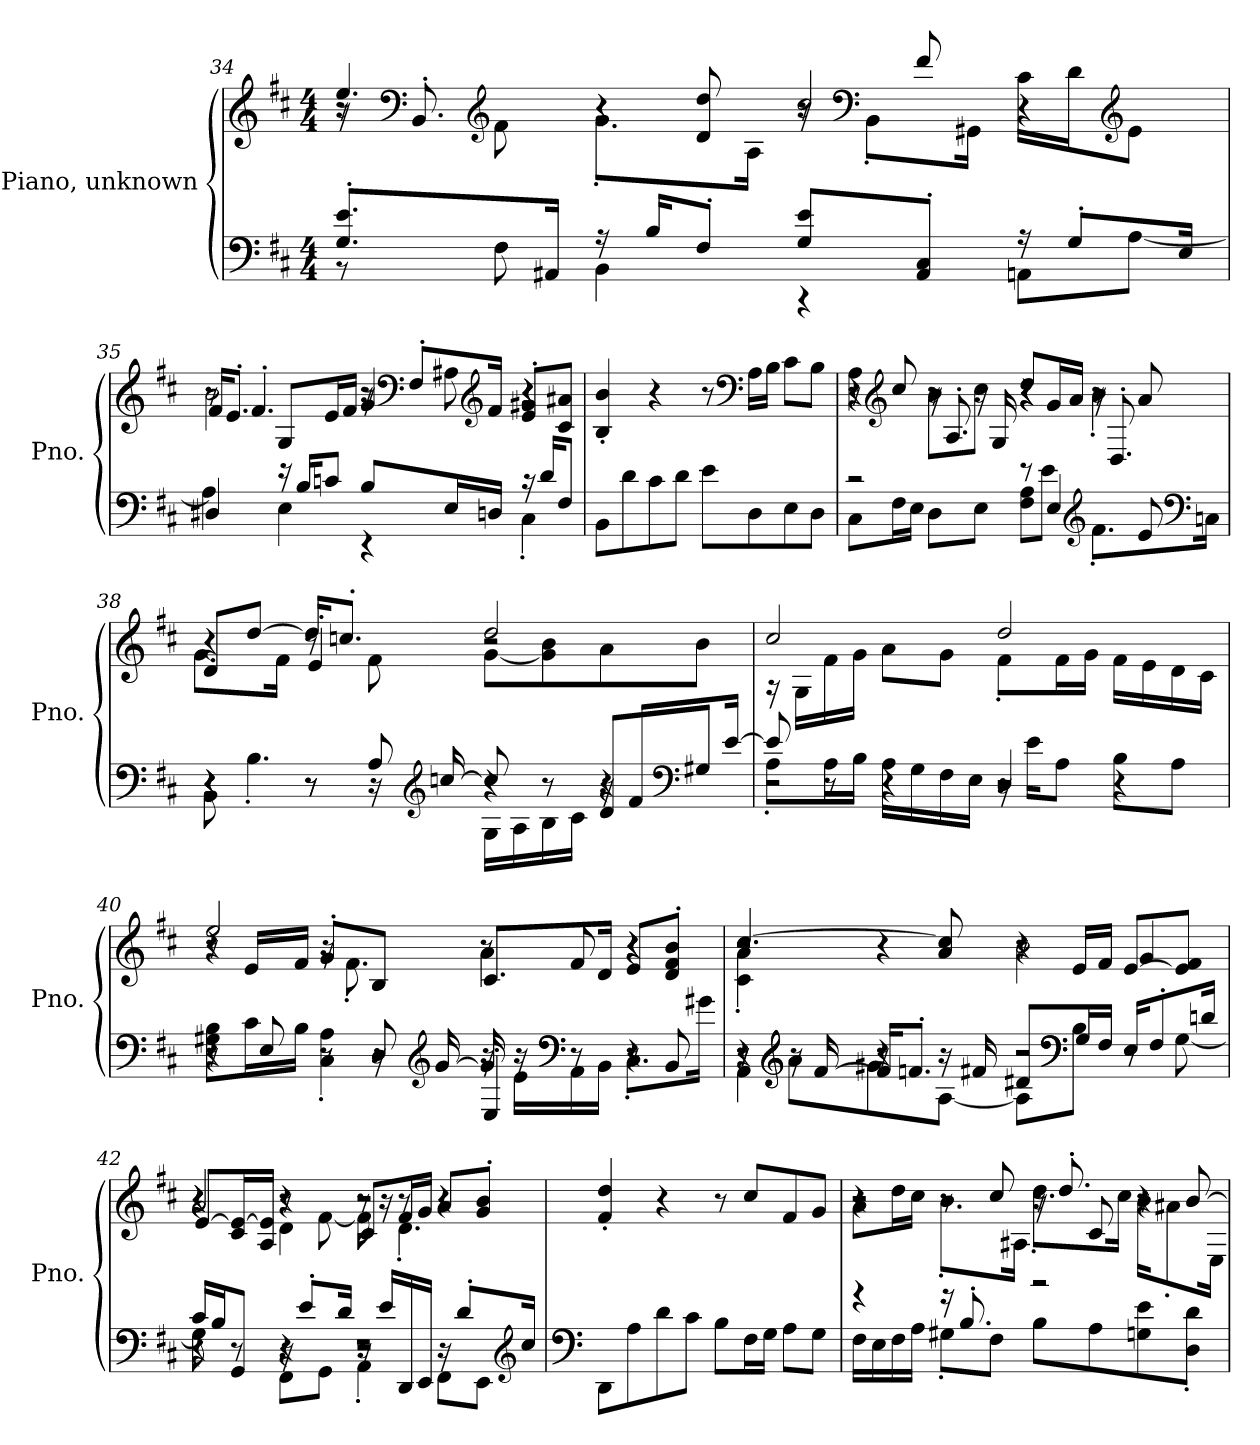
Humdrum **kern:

**kern	**kern
*part1	*part1
*staff2	*staff1
*I"Piano, unknown	*
*I'Pno.	*
!!LO:PB:g=z
*clefF4	*clefG2
*k[f#c#]	*k[f#c#]
*M4/4	*M4/4
=34	=34
*^	*^
*	*	*	*^
8.G/' 8.e/'L	8r	4.ee/	8r	16r
*	*	*clefF4	*	*
.	.	.	.	8.BB'/
*	*	*clefG2	*	*
.	8F#\	.	8f#\	.
16AA#X/Jk	.	.	.	.
16r	4BB\	.	8.g'\L	4r
16B/KL	.	.	.	.
8F#'/J	.	8d/ 8dd/	.	.
.	.	.	16A\Jk	.
8G/ 8e/L	4r	2cc#/	16r	8r
*	*	*clefF4	*	*
.	.	.	8BB'\L	.
8AA#/' 8C#/'J	.	.	.	8f#/
.	.	.	16GG#X\Jk	.
16r	8AAn\L	.	16c#\LL	4r
8G'/L	.	.	16d\J	.
*	*	*clefG2	*	*
.	[8A\J	.	8e\J	.
16E/Jk	.	.	.	.
!!LO:LB:g=z	!!	!!
=35	=35	=35	=35	=35
4D#X/	4A\]	8r	2b\	16f#/KL
.	.	.	.	8.e'/J
.	.	4.f#'/	.	.
16r	4E\	.	.	8G/L
16B/KL	.	.	.	.
8cn/J	.	.	.	16e/L
.	.	.	.	16f#/JJ
8B/L	4r	4g/	8r	16r
*	*	*clefF4	*	*
.	.	.	.	8F#'/L
16E/L	.	.	8A#X\	.
*	*	*clefG2	*	*
16Dn/JJ	.	.	.	16f#/Jk
16r	4C#'\	4r	4r	8e/' 8g#X/'L
16d/KL	.	.	.	.
8F#/J	.	.	.	8c#/ 8a#X/J
*v	*v	*	*	*
*	*v	*v	*v
=36	=36
8BB\L	4B/' 4b/'
8d\	.
8c#\	4r
8d\J	.
8e\L	8r
*	*clefF4
8D\	16A\LL
.	16B\JJ
8E\	8c#\L
8D\J	8B\J
!!LO:LB:g=z
=37	=37
*^	*^
*	*	*	*^
2r	8C#\L	8r	4A\	4r
*	*	*clefG2	*	*
.	16F#\L	8cc#/	.	.
.	16E\JJ	.	.	.
.	8D\L	8r	8b\L	16r
.	.	.	.	8.A'/
.	8E\J	16r	8cc#\J	.
.	.	16G/	.	.
8r	8F#\ 8A\L	8dd/L	4r	4r
4E/	8e\J	16g/L	.	.
.	.	16a/JJ	.	.
*clefG2	*	*	*	*
.	8.f#'\L	8r	4b'\	16r
.	.	.	.	8.D'/
8e/	.	8a/	.	.
*clefF4	*	*	*	*
.	16Cn\Jk	.	.	.
!!LO:LB:g=z	!!	!!
=38	=38	=38	=38	=38
*	*^	*	*	*
4r	8BB\	4r	8d/L	8.g\L	4r
.	4.B'\	.	[8dd/J	.	.
.	.	.	.	16f#\Jk	.
8r	.	8r	16dd/KL]	8r	4e'/
.	.	.	8.ccn'/J	.	.
16r	.	8A/	.	8f#\	.
*clefG2	*	*	*	*	*
[16ccn/	.	.	.	.	.
8cc/]	16G\LL	4r	2dd/	[8g\L	2r
.	16A\	.	.	.	.
8r	16B\	.	.	8g\] 8b\	.
.	16c#\JJ	.	.	.	.
16r	4r	8d/L	.	8a\	.
8f#/L	.	.	.	.	.
*clefF4	*	*	*	*	*
.	.	8G#X/J	.	8b\J	.
[16e/Jk	.	.	.	.	.
*	*	*	*	*v	*v
=39	=39	=39	=39	=39
8e/]	8A'\L	2r	2cc#/	16r
.	.	.	.	16G\LL
8r	16A\L	.	.	16f#\
.	16B\JJ	.	.	16g\JJ
4r	16A\LL	.	.	8a\L
.	16G\	.	.	.
.	16F#\	.	.	8g\J
.	16E\JJ	.	.	.
2r	16r	4D/	2dd/	8f#'\L
.	16e\KL	.	.	.
.	8A\J	.	.	16f#\L
.	.	.	.	16g\JJ
.	8B\L	4r	.	16f#\LL
.	.	.	.	16e\
.	8A\J	.	.	16d\
.	.	.	.	16c#\JJ
!!LO:LB:g=z
=40	=40	=40	=40	=40
*	*	*	*	*^
4r	8G#X\ 8B\L	8r	2ee/	4r	8r
.	16c#\L	8E/	.	.	16e/LL
.	16B\JJ	.	.	.	16f#/JJ
8r	4C#\' 4A\'	8r	.	16r	8g'/L
.	.	.	.	8.f#'\	.
16r	.	8D/	.	.	8B/J
*clefG2	*	*	*	*	*
[16g/	.	.	.	.	.
16g/]	16r	4E'/	8r	4a\	8.c#/L
16r	16e\LL	.	.	.	.
*clefF4	*	*	*	*	*
8r	16AA\	.	8f#/	.	.
.	16BB\JJ	.	.	.	16d/Jk
4r	8.C#'\L	8r	4r	4r	8e/L
.	.	8BB/	.	.	8d/' 8f#/' 8b/'J
.	16g#X\Jk	.	.	.	.
!!LO:LB:g=z	!!	!!
=41	=41	=41	=41	=41	=41
*	*	*^	*	*	*
8r	8r	4r	4AA\	[4.cc#/	4c#\' 4a\'	2r
*clefG2	*	*	*	*	*	*
16r	8a\L	.	.	.	.	.
[16f#/	.	.	.	.	.	.
16f#/KL]	8g#X\	8r	4r	.	4r	.
8.fn'/J	.	.	.	.	.	.
.	[8A\J	16r	.	8a/ 8cc#/]	.	.
.	.	16f#X/	.	.	.	.
2r	8A\L]	8d#X/L	2r	8r	2b\	4r
*clefF4	*	*	*	*	*	*
.	8B\J	16G/L	.	16e/LL	.	.
.	.	16F#/JJ	.	16f#/JJ	.	.
.	8r	16E/KL	.	[8e/L	.	4g'/
.	.	8F#'/	.	.	.	.
.	[8G\	.	.	8e/] 8f#/J	.	.
.	.	16dn/Jk	.	.	.	.
=42	=42	=42	=42	=42	=42	=42
*	*	*	*	*	*	*^
1r	8G\]	16c#/LL	4r	2a/	4r	[8e/L	4r
.	.	16B/J	.	.	.	.	.
.	8r	8GG/J	.	.	.	16c#/ 16e/_L	.
.	.	.	.	.	.	16A/ 16e/]JJ	.
.	4r	16r	8FF#\L	.	8r	4r	4d\
.	.	8e'/L	.	.	.	.	.
.	.	.	8GG\J	.	[8f#\	.	.
.	.	16d/Jk	.	.	.	.	.
.	2r	16r	4AA'\	2r	16f#\]	8c#/L	8r
.	.	16e/LL	.	.	16r	.	.
.	.	16DD/	.	.	8r	16f#/L	4.d'\
.	.	16EE/JJ	.	.	.	16g/JJ	.
.	.	16r	8FF#\L	.	4r	8a/L	.
.	.	8d'/L	.	.	.	.	.
.	.	.	8EE\J	.	.	8g/' 8b/'J	.
*clefG2	*	*	*	*	*	*	*
.	.	16cc#/Jk	.	.	.	.	.
*v	*v	*v	*v	*	*	*	*
*	*v	*v	*v	*v
!!LO:PB:g=z
=43	=43
*clefF4	*
8DD\L	4f#/' 4dd/'
8A\	.
8d\	4r
8c#\J	.
8B\L	8r
16F#\L	8cc#/L
16G\JJ	.
8A\L	8f#/
8G\J	8g/J
=44	=44
*^	*^
*	*	*	*^
4r	16F#\LL	4r	8a\L	2r
.	16E\	.	.	.
.	16F#\	.	16dd\L	.
.	16A\JJ	.	16cc#\JJ	.
16r	8G#X'\L	8r	8.b'\L	.
8.B'/	.	.	.	.
.	8F#\J	8cc#/	.	.
.	.	.	16A#X\Jk	.
2r	8B\L	16r	8.dd'\L	8r
.	.	8.dd'/	.	.
.	8A\	.	.	8c#/
.	.	.	16cc#\Jk	.
.	8Gn\ 8e\	8r	16b\KL	4r
.	.	.	8a#X'\	.
.	8D\' 8d\'J	[8b/	.	.
.	.	.	16E\Jk	.
*v	*v	*	*	*
*	*v	*v	*v
=	=
*-	*-
